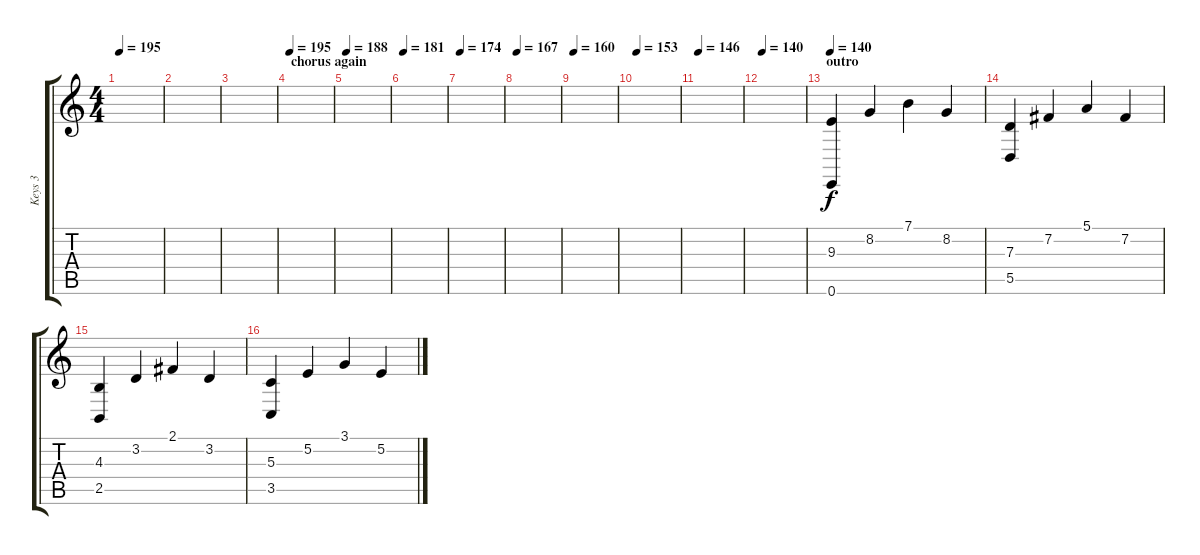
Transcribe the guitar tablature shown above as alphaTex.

\track ("Keys 3" "Keys 3") {instrument acousticgrandpiano}
\staff {score tabs}
\tuning (E4 B3 G3 D3 A2 E2) {hide}
\ts (4 4)
\tempo 195
\clef g2
\ks c
|
|
|
\section ("" "chorus again")
\tempo 195
|
\tempo 188
|
\tempo 181
|
\tempo 174
|
\tempo 167
|
\tempo 160
|
\tempo 153
|
\tempo 146
|
\tempo 140
|
\section ("" "outro")
\tempo 140
(9.3 0.6).4 8.2.4 7.1.4 8.2.4 |
(7.3 5.5).4 7.2.4 5.1.4 7.2.4 |
(4.3 2.5).4 3.2.4 2.1.4 3.2.4 |
(5.3 3.5).4 5.2.4 3.1.4 5.2.4
